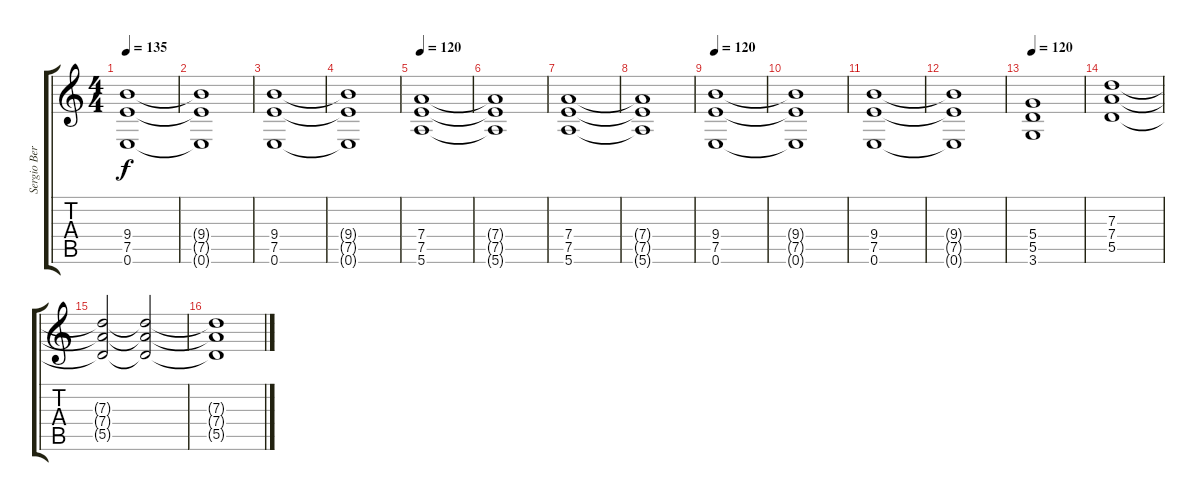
\track ("Sergio Berdichevsky" "Sergio Ber") {instrument distortionguitar}
\staff {score tabs}
\tuning (E4 B3 G3 D3 A2 E2) {hide}
\ts (4 4)
\tempo 135
\tempo 120
\tempo 135
\clef g2
\ks c
(9.4 7.5 0.6).1{dy f instrument distortionguitar} |
(9.4{t} 7.5{t} 0.6{t}).1 |
(9.4 7.5 0.6).1 |
(9.4{t} 7.5{t} 0.6{t}).1 |
\tempo 120
(7.4 7.5 5.6).1 |
(7.4{t} 7.5{t} 5.6{t}).1 |
(7.4 7.5 5.6).1 |
(7.4{t} 7.5{t} 5.6{t}).1 |
\tempo 120
(9.4 7.5 0.6).1 |
(9.4{t} 7.5{t} 0.6{t}).1 |
(9.4 7.5 0.6).1 |
(9.4{t} 7.5{t} 0.6{t}).1 |
\tempo 120
(5.4 5.5 3.6).1 |
(7.3 7.4 5.5).1 |
(7.3{t} 7.4{t} 5.5{t}).2{volume 4} (7.3{t} 7.4{t} 5.5{t}).2 |
(7.3{t} 7.4{t} 5.5{t}).1
